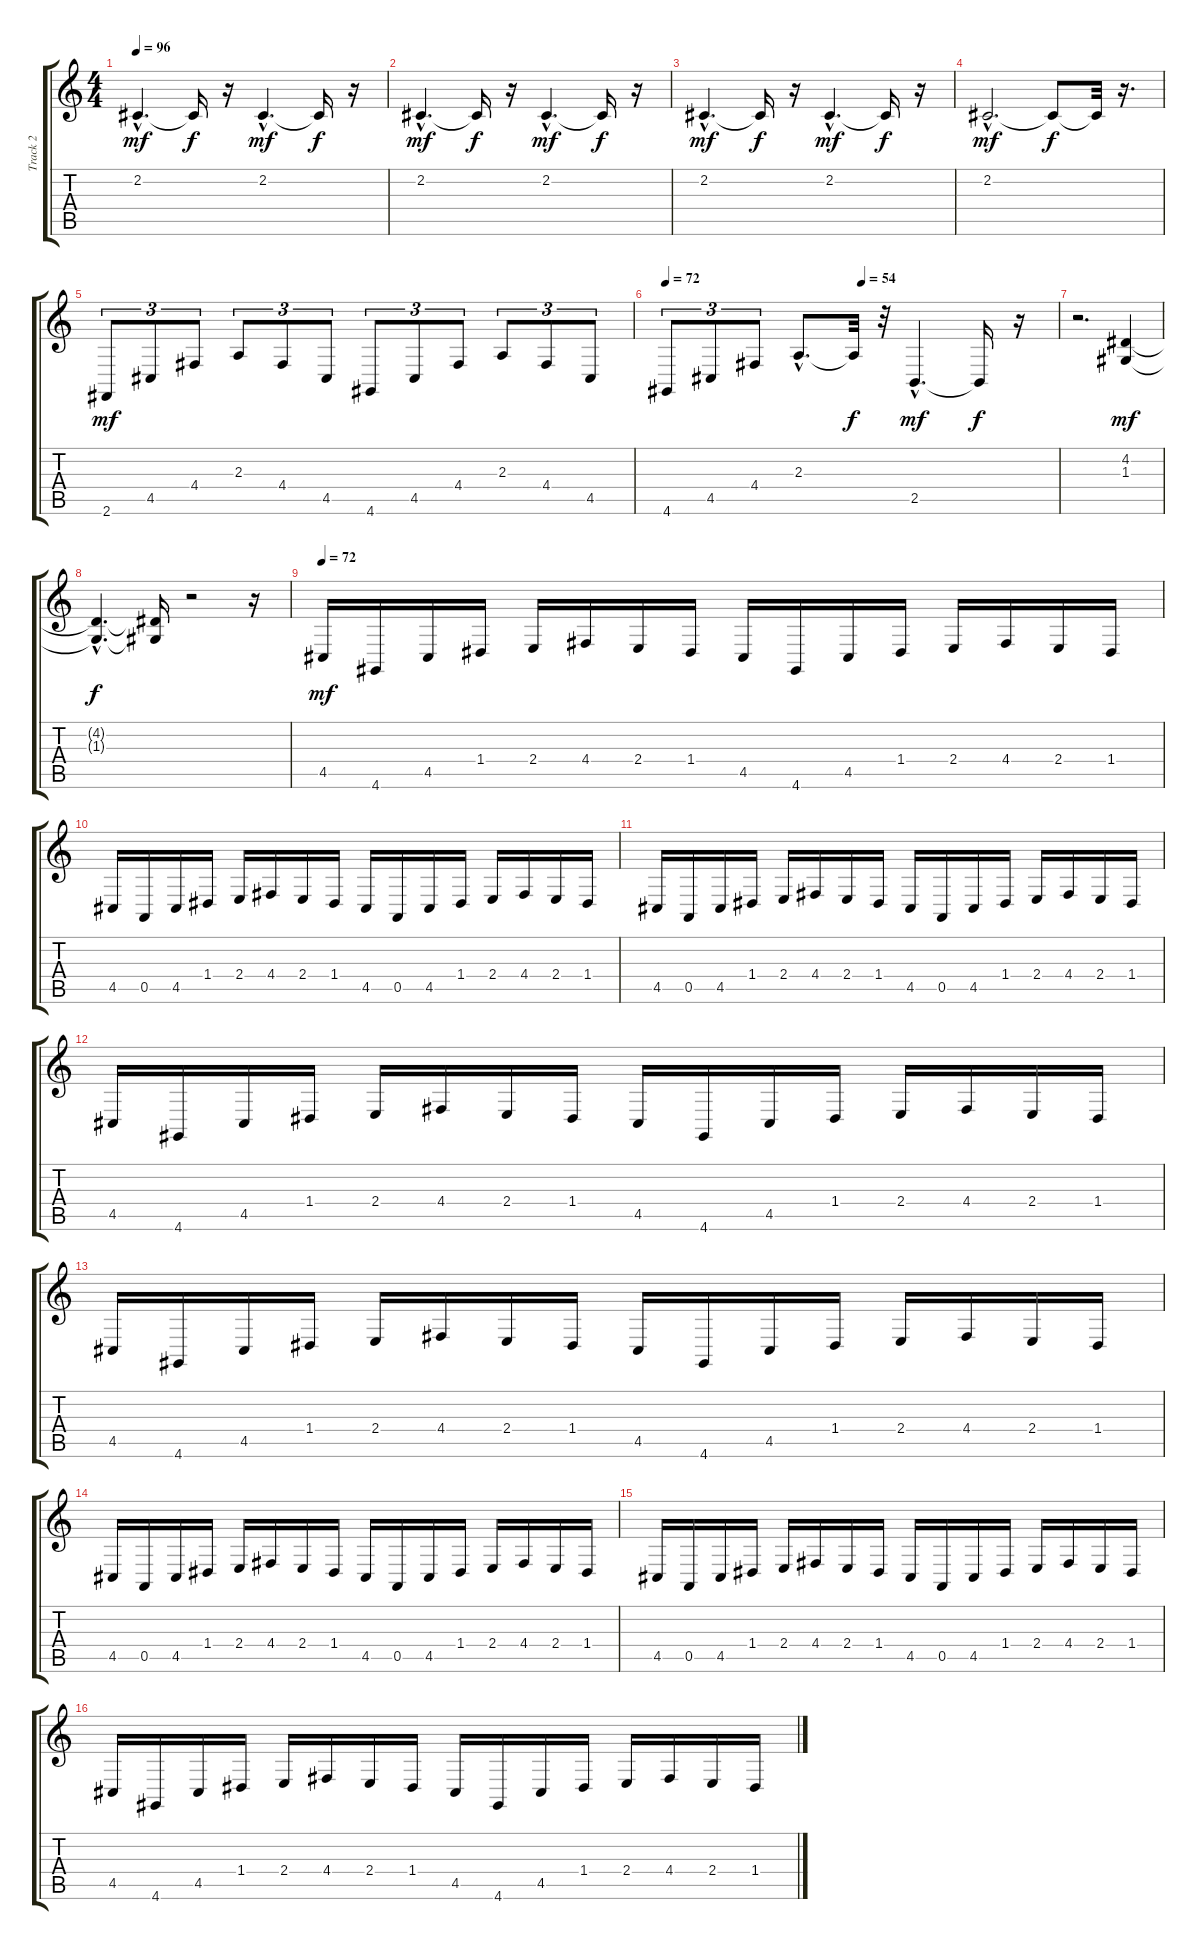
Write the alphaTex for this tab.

\track ("Track 2" "Track 2") {instrument acousticgrandpiano}
\staff {score tabs}
\tuning (E4 B3 G3 D3 A2 E2) {hide}
\ts (4 4)
\tempo 96
\clef g2
\ks c
2.2{hac}.4{d dy mf instrument acousticgrandpiano} 2.2{t}.16{dy f} r.16 2.2{hac}.4{d dy mf} 2.2{t}.16{dy f} r.16 |
2.2{hac}.4{d dy mf} 2.2{t}.16{dy f} r.16 2.2{hac}.4{d dy mf} 2.2{t}.16{dy f} r.16 |
2.2{hac}.4{d dy mf} 2.2{t}.16{dy f} r.16 2.2{hac}.4{d dy mf} 2.2{t}.16{dy f} r.16 |
2.2{hac}.2{d dy mf} 2.2{t}.8{dy f} 2.2{t}.32 r.16{d} |
2.6.8{tu (3 2) dy mf} 4.5.8{tu (3 2)} 4.4.8{tu (3 2)} 2.3.8{tu (3 2)} 4.4.8{tu (3 2)} 4.5.8{tu (3 2)} 4.6.8{tu (3 2)} 4.5.8{tu (3 2)} 4.4.8{tu (3 2)} 2.3.8{tu (3 2)} 4.4.8{tu (3 2)} 4.5.8{tu (3 2)} |
\tempo 72
\tempo (54 0.5)
4.6.8{tu (3 2)} 4.5.8{tu (3 2)} 4.4.8{tu (3 2)} 2.3{hac}.8{d} 2.3{t}.32{dy f} r.32 2.5{hac}.4{d dy mf} 2.5{t}.16{dy f} r.16 |
r.2{d} (4.2 1.3).4{dy mf} |
(4.2{hac t} 1.3{hac t}).4{d dy f} (4.2{t} 1.3{t}).16 r.2 r.16 |
\tempo 72
4.5.16{dy mf} 4.6.16 4.5.16 1.4.16 2.4.16 4.4.16 2.4.16 1.4.16 4.5.16 4.6.16 4.5.16 1.4.16 2.4.16 4.4.16 2.4.16 1.4.16 |
4.5.16 0.5.16 4.5.16 1.4.16 2.4.16 4.4.16 2.4.16 1.4.16 4.5.16 0.5.16 4.5.16 1.4.16 2.4.16 4.4.16 2.4.16 1.4.16 |
4.5.16 0.5.16 4.5.16 1.4.16 2.4.16 4.4.16 2.4.16 1.4.16 4.5.16 0.5.16 4.5.16 1.4.16 2.4.16 4.4.16 2.4.16 1.4.16 |
4.5.16 4.6.16 4.5.16 1.4.16 2.4.16 4.4.16 2.4.16 1.4.16 4.5.16 4.6.16 4.5.16 1.4.16 2.4.16 4.4.16 2.4.16 1.4.16 |
4.5.16 4.6.16 4.5.16 1.4.16 2.4.16 4.4.16 2.4.16 1.4.16 4.5.16 4.6.16 4.5.16 1.4.16 2.4.16 4.4.16 2.4.16 1.4.16 |
4.5.16 0.5.16 4.5.16 1.4.16 2.4.16 4.4.16 2.4.16 1.4.16 4.5.16 0.5.16 4.5.16 1.4.16 2.4.16 4.4.16 2.4.16 1.4.16 |
4.5.16 0.5.16 4.5.16 1.4.16 2.4.16 4.4.16 2.4.16 1.4.16 4.5.16 0.5.16 4.5.16 1.4.16 2.4.16 4.4.16 2.4.16 1.4.16 |
4.5.16 4.6.16 4.5.16 1.4.16 2.4.16 4.4.16 2.4.16 1.4.16 4.5.16 4.6.16 4.5.16 1.4.16 2.4.16 4.4.16 2.4.16 1.4.16
